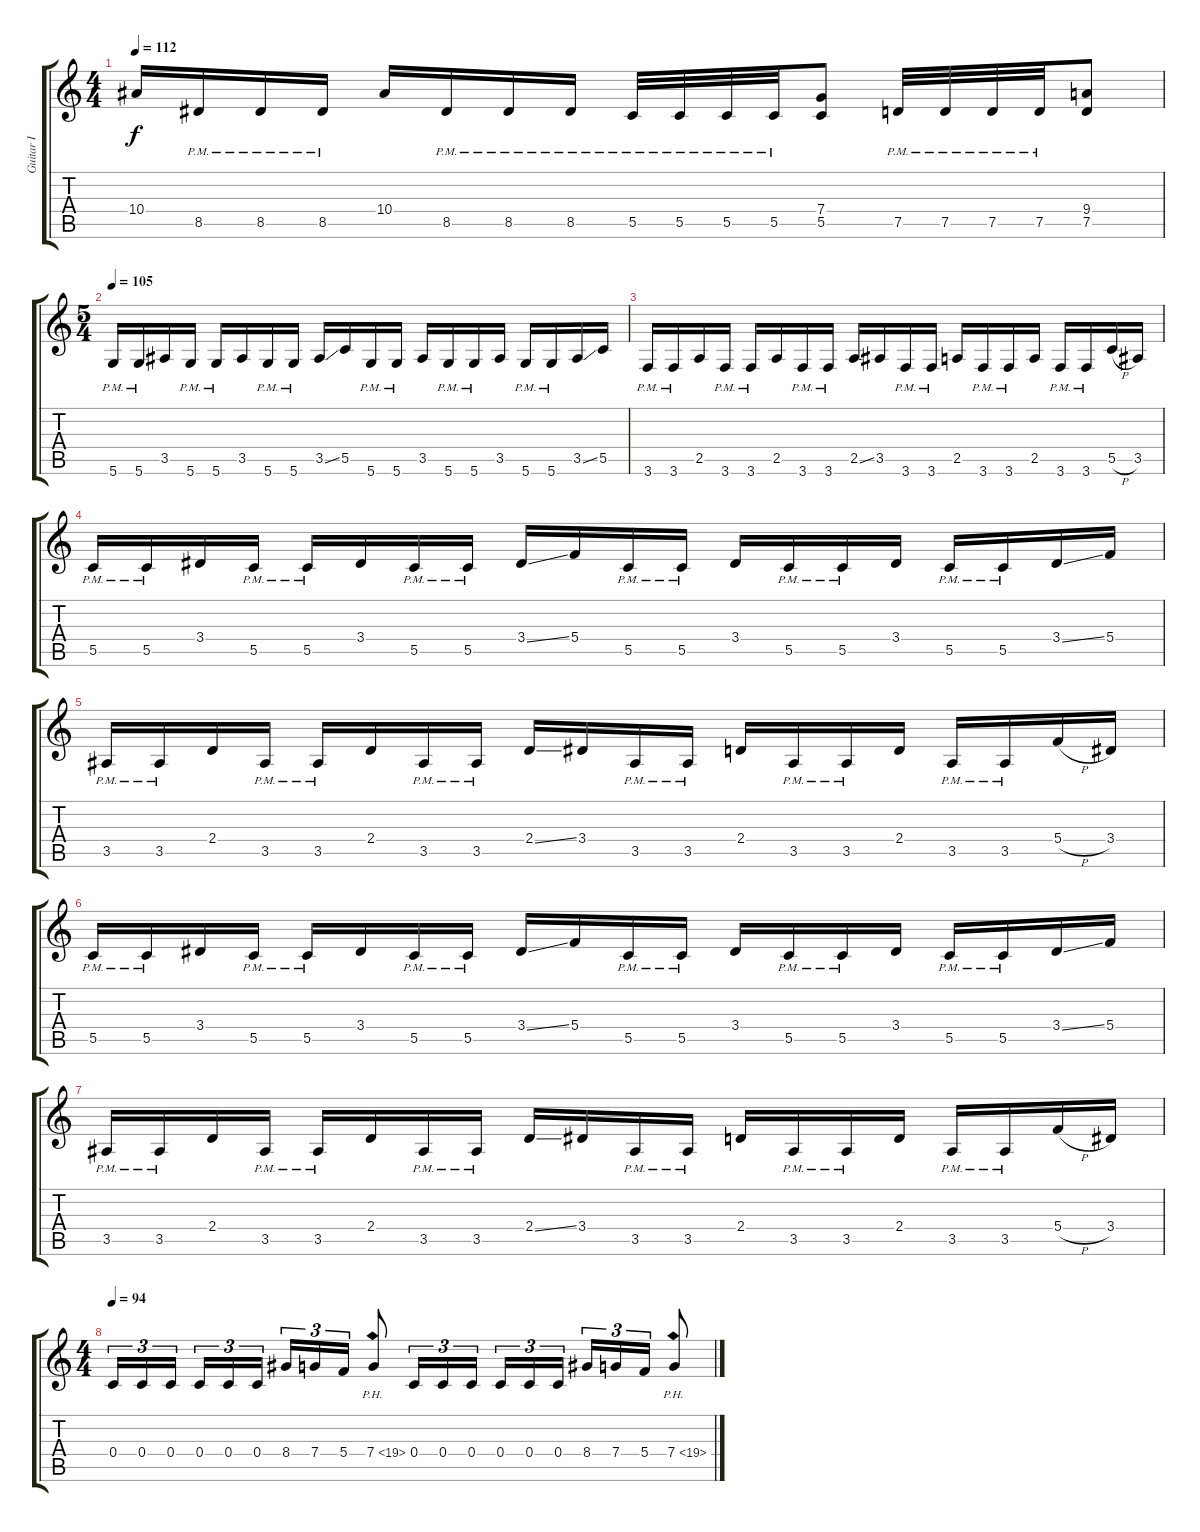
\track ("Guitar I" "Guitar I") {instrument distortionguitar}
\staff {score tabs}
\tuning (D4 A3 F3 C3 G2 D2) {hide}
\ts (4 4)
\tempo 112
\clef g2
\ks c
10.4.16{dy f} 8.5{pm}.16 8.5{pm}.16 8.5{pm}.16 10.4.16 8.5{pm}.16 8.5{pm}.16 8.5{pm}.16 5.5{pm}.32 5.5{pm}.32 5.5{pm}.32 5.5{pm}.32 (7.4 5.5).8 7.5{pm}.32 7.5{pm}.32 7.5{pm}.32 7.5{pm}.32 (9.4 7.5).8 |
\ts (5 4)
\tempo 105
5.6{pm}.16 5.6{pm}.16 3.5.16 5.6{pm}.16 5.6{pm}.16 3.5.16 5.6{pm}.16 5.6{pm}.16 3.5{ss}.16 5.5.16 5.6{pm}.16 5.6{pm}.16 3.5.16 5.6{pm}.16 5.6{pm}.16 3.5.16 5.6{pm}.16 5.6{pm}.16 3.5{ss}.16 5.5.16 |
3.6{pm}.16 3.6{pm}.16 2.5.16 3.6{pm}.16 3.6{pm}.16 2.5.16 3.6{pm}.16 3.6{pm}.16 2.5{ss}.16 3.5.16 3.6{pm}.16 3.6{pm}.16 2.5.16 3.6{pm}.16 3.6{pm}.16 2.5.16 3.6{pm}.16 3.6{pm}.16 5.5{h}.16 3.5.16 |
5.5{pm}.16 5.5{pm}.16 3.4.16 5.5{pm}.16 5.5{pm}.16 3.4.16 5.5{pm}.16 5.5{pm}.16 3.4{ss}.16 5.4.16 5.5{pm}.16 5.5{pm}.16 3.4.16 5.5{pm}.16 5.5{pm}.16 3.4.16 5.5{pm}.16 5.5{pm}.16 3.4{ss}.16 5.4.16 |
3.5{pm}.16 3.5{pm}.16 2.4.16 3.5{pm}.16 3.5{pm}.16 2.4.16 3.5{pm}.16 3.5{pm}.16 2.4{ss}.16 3.4.16 3.5{pm}.16 3.5{pm}.16 2.4.16 3.5{pm}.16 3.5{pm}.16 2.4.16 3.5{pm}.16 3.5{pm}.16 5.4{h}.16 3.4.16 |
5.5{pm}.16 5.5{pm}.16 3.4.16 5.5{pm}.16 5.5{pm}.16 3.4.16 5.5{pm}.16 5.5{pm}.16 3.4{ss}.16 5.4.16 5.5{pm}.16 5.5{pm}.16 3.4.16 5.5{pm}.16 5.5{pm}.16 3.4.16 5.5{pm}.16 5.5{pm}.16 3.4{ss}.16 5.4.16 |
3.5{pm}.16 3.5{pm}.16 2.4.16 3.5{pm}.16 3.5{pm}.16 2.4.16 3.5{pm}.16 3.5{pm}.16 2.4{ss}.16 3.4.16 3.5{pm}.16 3.5{pm}.16 2.4.16 3.5{pm}.16 3.5{pm}.16 2.4.16 3.5{pm}.16 3.5{pm}.16 5.4{h}.16 3.4.16 |
\ts (4 4)
\tempo 94
0.4.16{tu (3 2)} 0.4.16{tu (3 2)} 0.4.16{tu (3 2)} 0.4.16{tu (3 2)} 0.4.16{tu (3 2)} 0.4.16{tu (3 2)} 8.4.16{tu (3 2)} 7.4.16{tu (3 2)} 5.4.16{tu (3 2)} 7.4{ph 12}.8 0.4.16{tu (3 2)} 0.4.16{tu (3 2)} 0.4.16{tu (3 2)} 0.4.16{tu (3 2)} 0.4.16{tu (3 2)} 0.4.16{tu (3 2)} 8.4.16{tu (3 2)} 7.4.16{tu (3 2)} 5.4.16{tu (3 2)} 7.4{ph 12}.8
